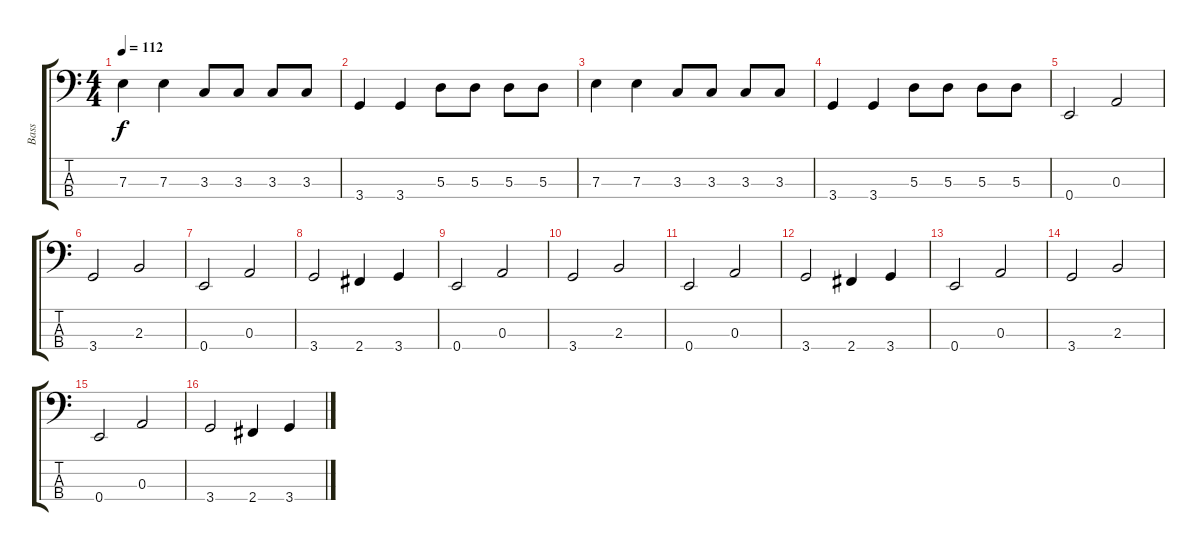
\track ("Bass" "Bass") {instrument electricbasspick}
\staff {score tabs}
\tuning (G2 D2 A1 E1) {hide}
\ts (4 4)
\tempo 112
\clef f4
\ks c
7.3.4{dy f} 7.3.4 3.3.8 3.3.8 3.3.8 3.3.8 |
3.4.4 3.4.4 5.3.8 5.3.8 5.3.8 5.3.8 |
7.3.4 7.3.4 3.3.8 3.3.8 3.3.8 3.3.8 |
3.4.4 3.4.4 5.3.8 5.3.8 5.3.8 5.3.8 |
0.4.2 0.3.2 |
3.4.2 2.3.2 |
0.4.2 0.3.2 |
3.4.2 2.4.4 3.4.4 |
0.4.2 0.3.2 |
3.4.2 2.3.2 |
0.4.2 0.3.2 |
3.4.2 2.4.4 3.4.4 |
0.4.2 0.3.2 |
3.4.2 2.3.2 |
0.4.2 0.3.2 |
3.4.2 2.4.4 3.4.4
